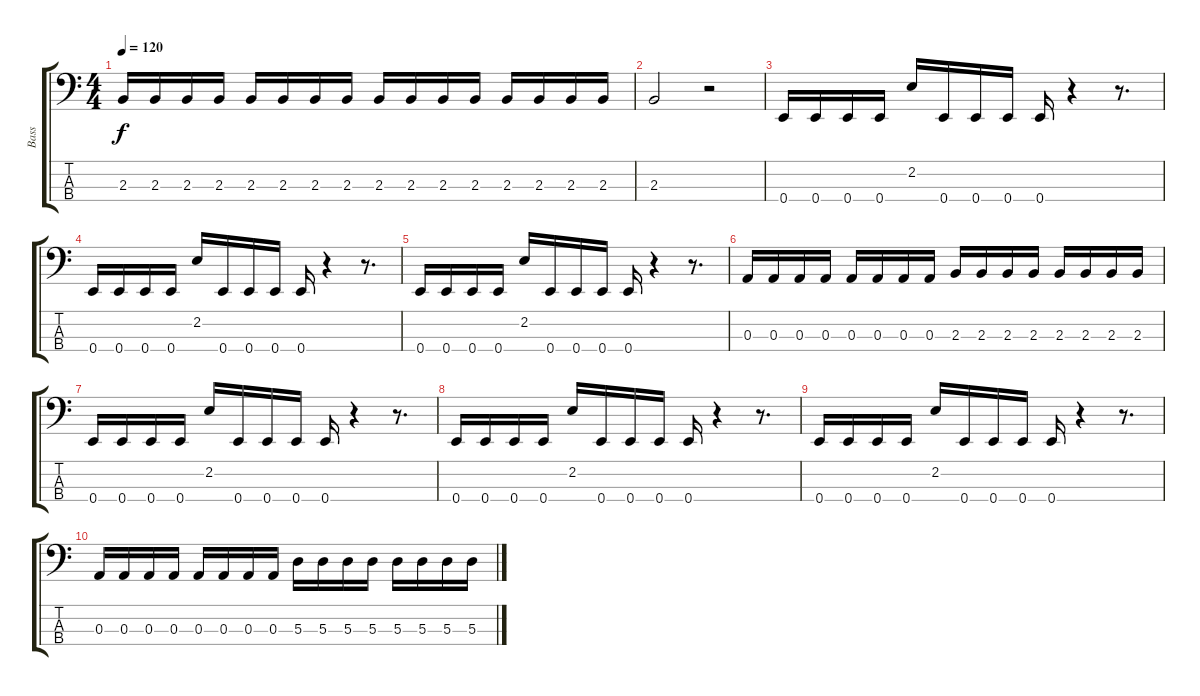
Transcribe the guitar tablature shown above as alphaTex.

\track ("Bass" "Bass") {instrument electricbassfinger}
\staff {score tabs}
\tuning (G2 D2 A1 E1) {hide}
\ts (4 4)
\tempo 120
\clef f4
\ks c
2.3.16{dy f} 2.3.16 2.3.16 2.3.16 2.3.16 2.3.16 2.3.16 2.3.16 2.3.16 2.3.16 2.3.16 2.3.16 2.3.16 2.3.16 2.3.16 2.3.16 |
2.3.2 r.2 |
0.4.16 0.4.16 0.4.16 0.4.16 2.2.16 0.4.16 0.4.16 0.4.16 0.4.16 r.4 r.8{d} |
0.4.16 0.4.16 0.4.16 0.4.16 2.2.16 0.4.16 0.4.16 0.4.16 0.4.16 r.4 r.8{d} |
0.4.16 0.4.16 0.4.16 0.4.16 2.2.16 0.4.16 0.4.16 0.4.16 0.4.16 r.4 r.8{d} |
0.3.16 0.3.16 0.3.16 0.3.16 0.3.16 0.3.16 0.3.16 0.3.16 2.3.16 2.3.16 2.3.16 2.3.16 2.3.16 2.3.16 2.3.16 2.3.16 |
0.4.16 0.4.16 0.4.16 0.4.16 2.2.16 0.4.16 0.4.16 0.4.16 0.4.16 r.4 r.8{d} |
0.4.16 0.4.16 0.4.16 0.4.16 2.2.16 0.4.16 0.4.16 0.4.16 0.4.16 r.4 r.8{d} |
0.4.16 0.4.16 0.4.16 0.4.16 2.2.16 0.4.16 0.4.16 0.4.16 0.4.16 r.4 r.8{d} |
0.3.16 0.3.16 0.3.16 0.3.16 0.3.16 0.3.16 0.3.16 0.3.16 5.3.16 5.3.16 5.3.16 5.3.16 5.3.16 5.3.16 5.3.16 5.3.16
